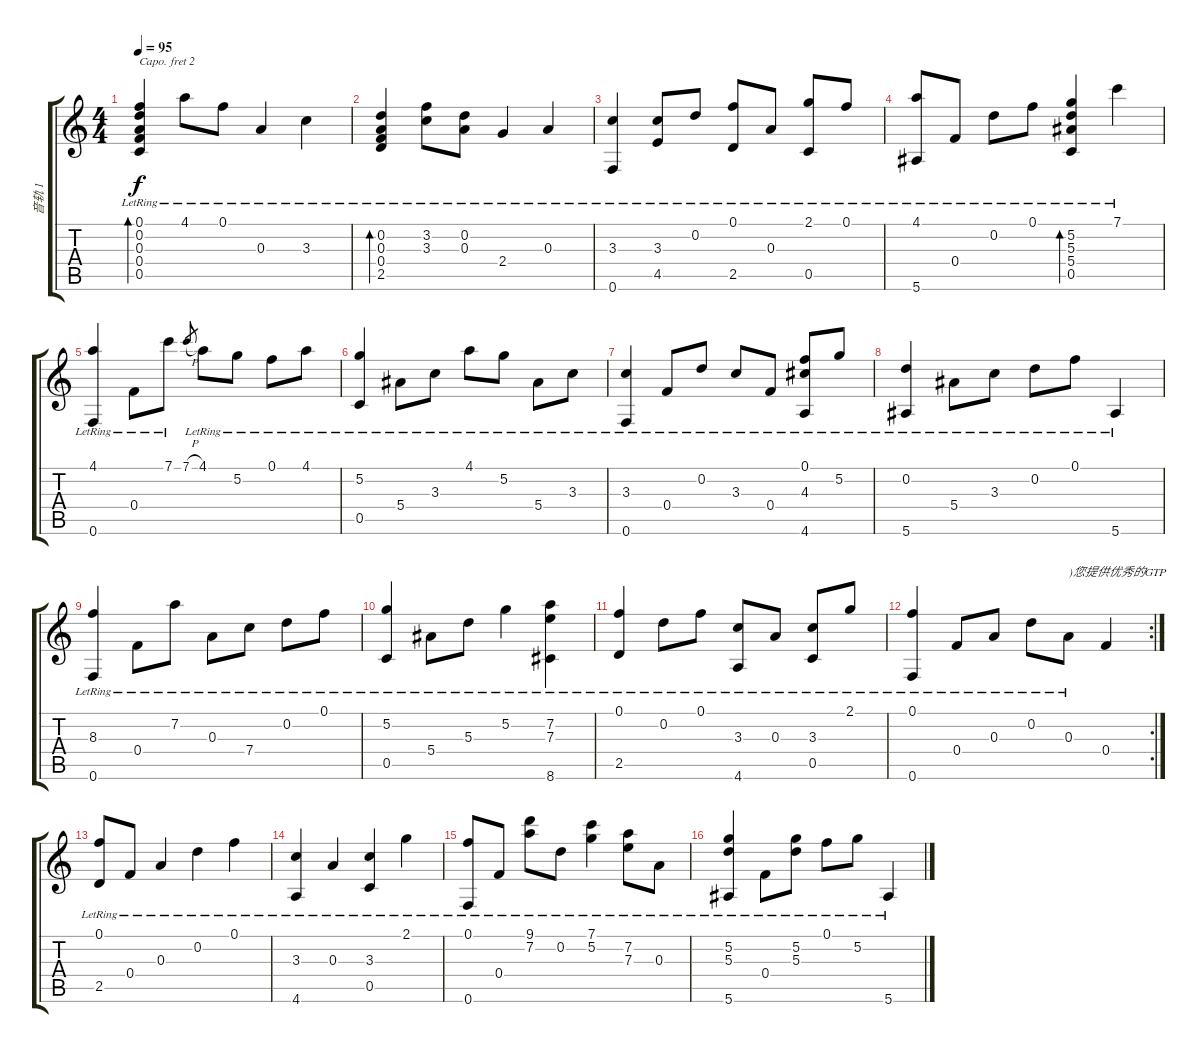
\track ("音轨 1" "音轨 1") {instrument acousticguitarsteel}
\staff {score tabs}
\capo 2
\tuning (Eb4 C4 G3 Eb3 Bb2 Eb2) {hide}
\ts (4 4)
\tempo 95
\clef g2
\ks c
(0.1{lr} 0.2{lr} 0.3{lr} 0.4{lr} 0.5{lr}).4{bd 480 dy f} 4.1{lr}.8 0.1{lr}.8 0.3{lr}.4 3.3{lr}.4 |
(0.2{lr} 0.3{lr} 0.4{lr} 2.5{lr}).4{bd 480} (3.2{lr} 3.3{lr}).8 (0.2{lr} 0.3{lr}).8 2.4{lr}.4 0.3{lr}.4 |
(3.3{lr} 0.6{lr}).4 (3.3{lr} 4.5{lr}).8 0.2{lr}.8 (0.1{lr} 2.5{lr}).8 0.3{lr}.8 (2.1{lr} 0.5{lr}).8 0.1{lr}.8 |
(4.1{lr} 5.6{lr}).8 0.4{lr}.8 0.2{lr}.8 0.1{lr}.8 (5.2{lr} 5.3{lr} 5.4{lr} 0.5{lr}).4{bd 480} 7.1{lr}.4 |
(4.1{lr} 0.6{lr}).4 0.4{lr}.8 7.1{lr}.8 7.1{h}.8{gr} 4.1{lr}.8 5.2{lr}.8 0.1{lr}.8 4.1{lr}.8 |
(5.2{lr} 0.5{lr}).4 5.4{lr}.8 3.3{lr}.8 4.1{lr}.8 5.2{lr}.8 5.4{lr}.8 3.3{lr}.8 |
(3.3{lr} 0.6{lr}).4 0.4{lr}.8 0.2{lr}.8 3.3{lr}.8 0.4{lr}.8 (0.1{lr} 4.3 4.6{lr}).8 5.2{lr}.8 |
(0.2{lr} 5.6{lr}).4 5.4{lr}.8 3.3{lr}.8 0.2{lr}.8 0.1{lr}.8 5.6{lr}.4 |
(8.3{lr} 0.6{lr}).4 0.4{lr}.8 7.2{lr}.8 0.3{lr}.8 7.4{lr}.8 0.2{lr}.8 0.1{lr}.8 |
(5.2{lr} 0.5{lr}).4 5.4{lr}.8 5.3{lr}.8 5.2{lr}.4 (7.2{lr} 7.3{lr} 8.6{lr}).4 |
(0.1{lr} 2.5{lr}).4 0.2{lr}.8 0.1{lr}.8 (3.3{lr} 4.6{lr}).8 0.3{lr}.8 (3.3{lr} 0.5{lr}).8 2.1{lr}.8 |
\rc 2
(0.1{lr} 0.6{lr}).4 0.4{lr}.8 0.3{lr}.8 0.2{lr}.8 0.3{lr}.8{txt ")您提供优秀的GTP"} 0.4.4 |
(0.1{lr} 2.5{lr}).8 0.4{lr}.8 0.3{lr}.4 0.2{lr}.4 0.1{lr}.4 |
(3.3{lr} 4.6{lr}).4 0.3{lr}.4 (3.3{lr} 0.5{lr}).4 2.1{lr}.4 |
(0.1 0.6{lr}).8 0.4{lr}.8 (9.1{lr} 7.2{lr}).8 0.2{lr}.8 (7.1{lr} 5.2{lr}).4 (7.2{lr} 7.3{lr}).8 0.3{lr}.8 |
(5.2{lr} 5.3{lr} 5.6{lr}).4 0.4{lr}.8 (5.2{lr} 5.3{lr}).8 0.1{lr}.8 5.2{lr}.8 5.6{lr}.4
